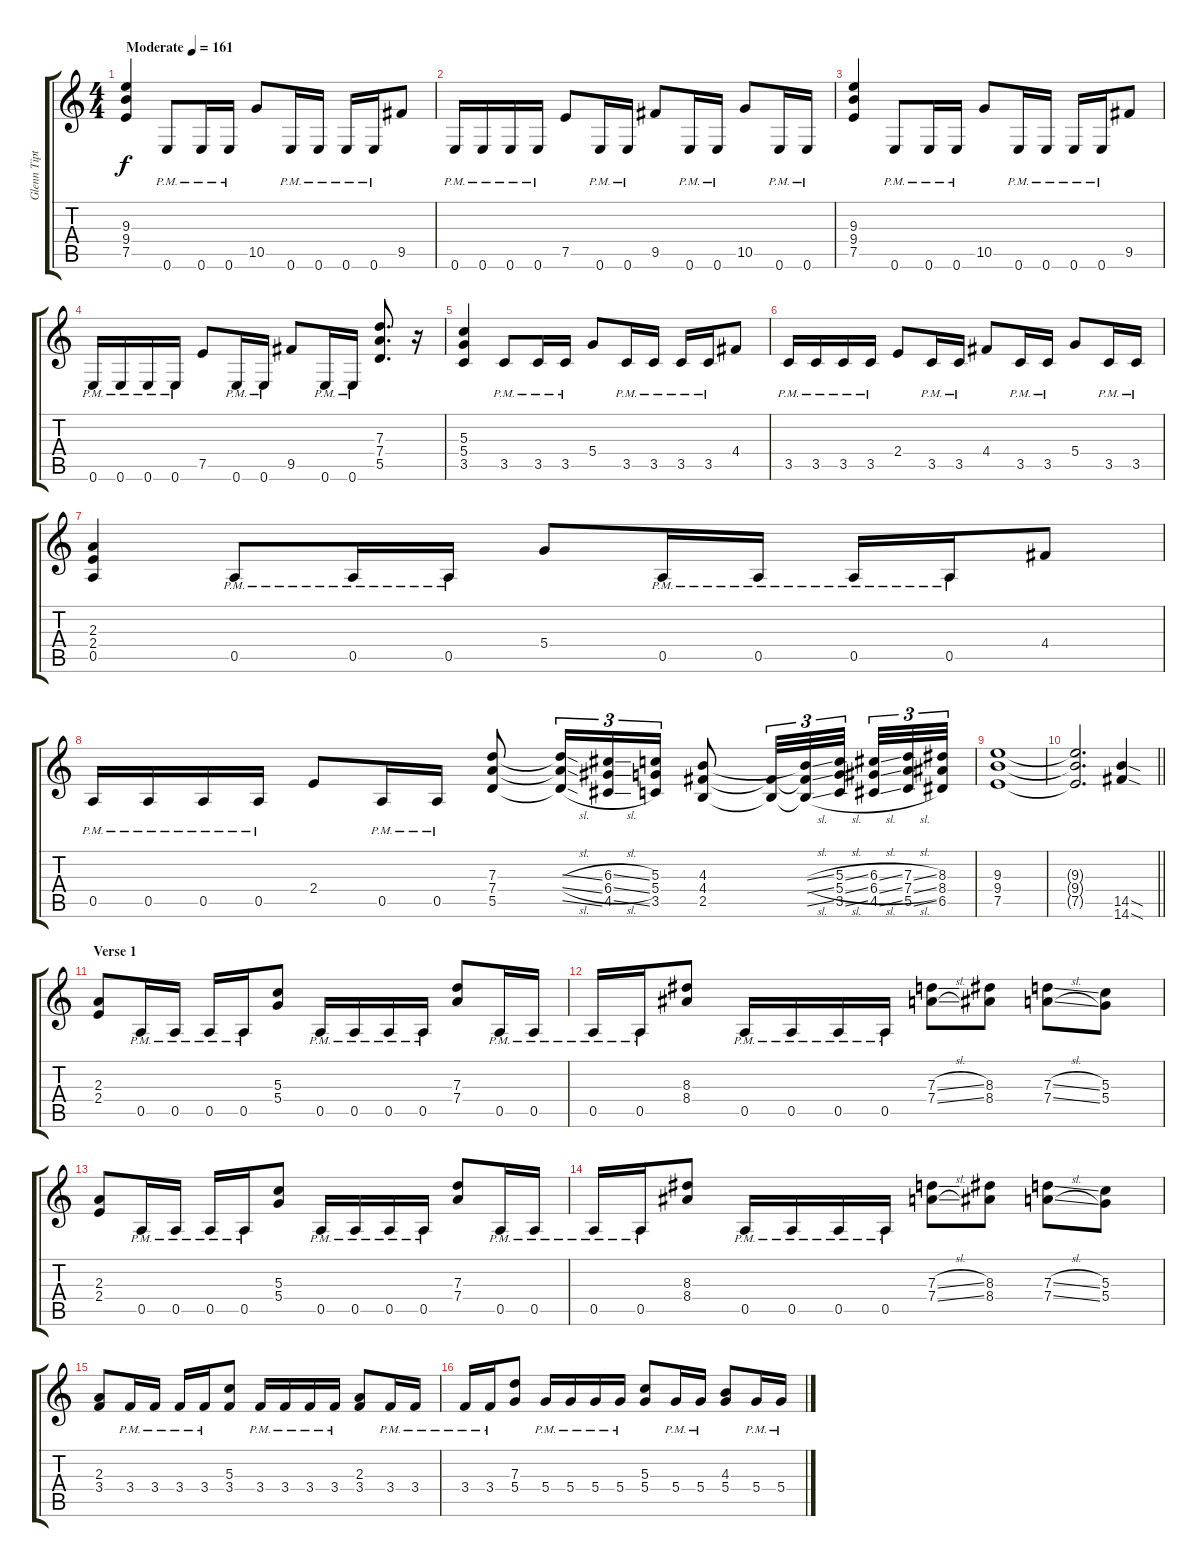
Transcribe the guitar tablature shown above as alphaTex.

\track ("Glenn Tipton" "Glenn Tipt") {instrument distortionguitar}
\staff {score tabs}
\tuning (E4 B3 G3 D3 A2 E2) {hide}
\ts (4 4)
\tempo (161 "Moderate")
\clef g2
\ks c
(9.3 9.4 7.5).4{dy f instrument distortionguitar} 0.6{pm}.8 0.6{pm}.16 0.6{pm}.16 10.5.8 0.6{pm}.16 0.6{pm}.16 0.6{pm}.16 0.6{pm}.16 9.5.8 |
0.6{pm}.16 0.6{pm}.16 0.6{pm}.16 0.6{pm}.16 7.5.8 0.6{pm}.16 0.6{pm}.16 9.5.8 0.6{pm}.16 0.6{pm}.16 10.5.8 0.6{pm}.16 0.6{pm}.16 |
(9.3 9.4 7.5).4 0.6{pm}.8 0.6{pm}.16 0.6{pm}.16 10.5.8 0.6{pm}.16 0.6{pm}.16 0.6{pm}.16 0.6{pm}.16 9.5.8 |
0.6{pm}.16 0.6{pm}.16 0.6{pm}.16 0.6{pm}.16 7.5.8 0.6{pm}.16 0.6{pm}.16 9.5.8 0.6{pm}.16 0.6{pm}.16 (7.3 7.4 5.5).8{d} r.16 |
(5.3 5.4 3.5).4 3.5{pm}.8 3.5{pm}.16 3.5{pm}.16 5.4.8 3.5{pm}.16 3.5{pm}.16 3.5{pm}.16 3.5{pm}.16 4.4.8 |
3.5{pm}.16 3.5{pm}.16 3.5{pm}.16 3.5{pm}.16 2.4.8 3.5{pm}.16 3.5{pm}.16 4.4.8 3.5{pm}.16 3.5{pm}.16 5.4.8 3.5{pm}.16 3.5{pm}.16 |
(2.3 2.4 0.5).4 0.5{pm}.8 0.5{pm}.16 0.5{pm}.16 5.4.8 0.5{pm}.16 0.5{pm}.16 0.5{pm}.16 0.5{pm}.16 4.4.8 |
0.5{pm}.16 0.5{pm}.16 0.5{pm}.16 0.5{pm}.16 2.4.8 0.5{pm}.16 0.5{pm}.16 (7.3 7.4 5.5).8 (7.3{sl t} 7.4{sl t} 5.5{sl t}).16{tu (3 2)} (6.3{sl} 6.4{sl} 4.5{sl}).16{tu (3 2)} (5.3 5.4 3.5).16{tu (3 2)} (4.3 4.4 2.5).8 (4.4{t} 2.5{t}).32{tu (3 2)} (4.3{sl t} 4.4{sl t} 2.5{sl t}).32{tu (3 2)} (5.3{sl} 5.4{sl} 3.5{sl}).32{tu (3 2) beam splitsecondary} (6.3{sl} 6.4{sl} 4.5{sl}).32{tu (3 2)} (7.3{sl} 7.4{sl} 5.5{sl}).32{tu (3 2)} (8.3 8.4 6.5).32{tu (3 2)} |
(9.3 9.4 7.5).1 |
\barLineRight lightlight
(9.3{t} 9.4{t} 7.5{t}).2{d} (14.5{sod} 14.6{sod}).4 |
\section ("" "Verse 1")
(2.3 2.4).8 0.5{pm}.16 0.5{pm}.16 0.5{pm}.16 0.5{pm}.16 (5.3 5.4).8 0.5{pm}.16 0.5{pm}.16 0.5{pm}.16 0.5{pm}.16 (7.3 7.4).8 0.5{pm}.16 0.5{pm}.16 |
0.5{pm}.16 0.5{pm}.16 (8.3 8.4).8 0.5{pm}.16 0.5{pm}.16 0.5{pm}.16 0.5{pm}.16 (7.3{sl} 7.4{sl}).8 (8.3 8.4).8 (7.3{sl} 7.4{sl}).8 (5.3 5.4).8 |
(2.3 2.4).8 0.5{pm}.16 0.5{pm}.16 0.5{pm}.16 0.5{pm}.16 (5.3 5.4).8 0.5{pm}.16 0.5{pm}.16 0.5{pm}.16 0.5{pm}.16 (7.3 7.4).8 0.5{pm}.16 0.5{pm}.16 |
0.5{pm}.16 0.5{pm}.16 (8.3 8.4).8 0.5{pm}.16 0.5{pm}.16 0.5{pm}.16 0.5{pm}.16 (7.3{sl} 7.4{sl}).8 (8.3 8.4).8 (7.3{sl} 7.4{sl}).8 (5.3 5.4).8 |
(2.3 3.4).8 3.4{pm}.16 3.4{pm}.16 3.4{pm}.16 3.4{pm}.16 (5.3 3.4).8 3.4{pm}.16 3.4{pm}.16 3.4{pm}.16 3.4{pm}.16 (2.3 3.4).8 3.4{pm}.16 3.4{pm}.16 |
3.4{pm}.16 3.4{pm}.16 (7.3 5.4).8 5.4{pm}.16 5.4{pm}.16 5.4{pm}.16 5.4{pm}.16 (5.3 5.4).8 5.4{pm}.16 5.4{pm}.16 (4.3 5.4).8 5.4{pm}.16 5.4{pm}.16
